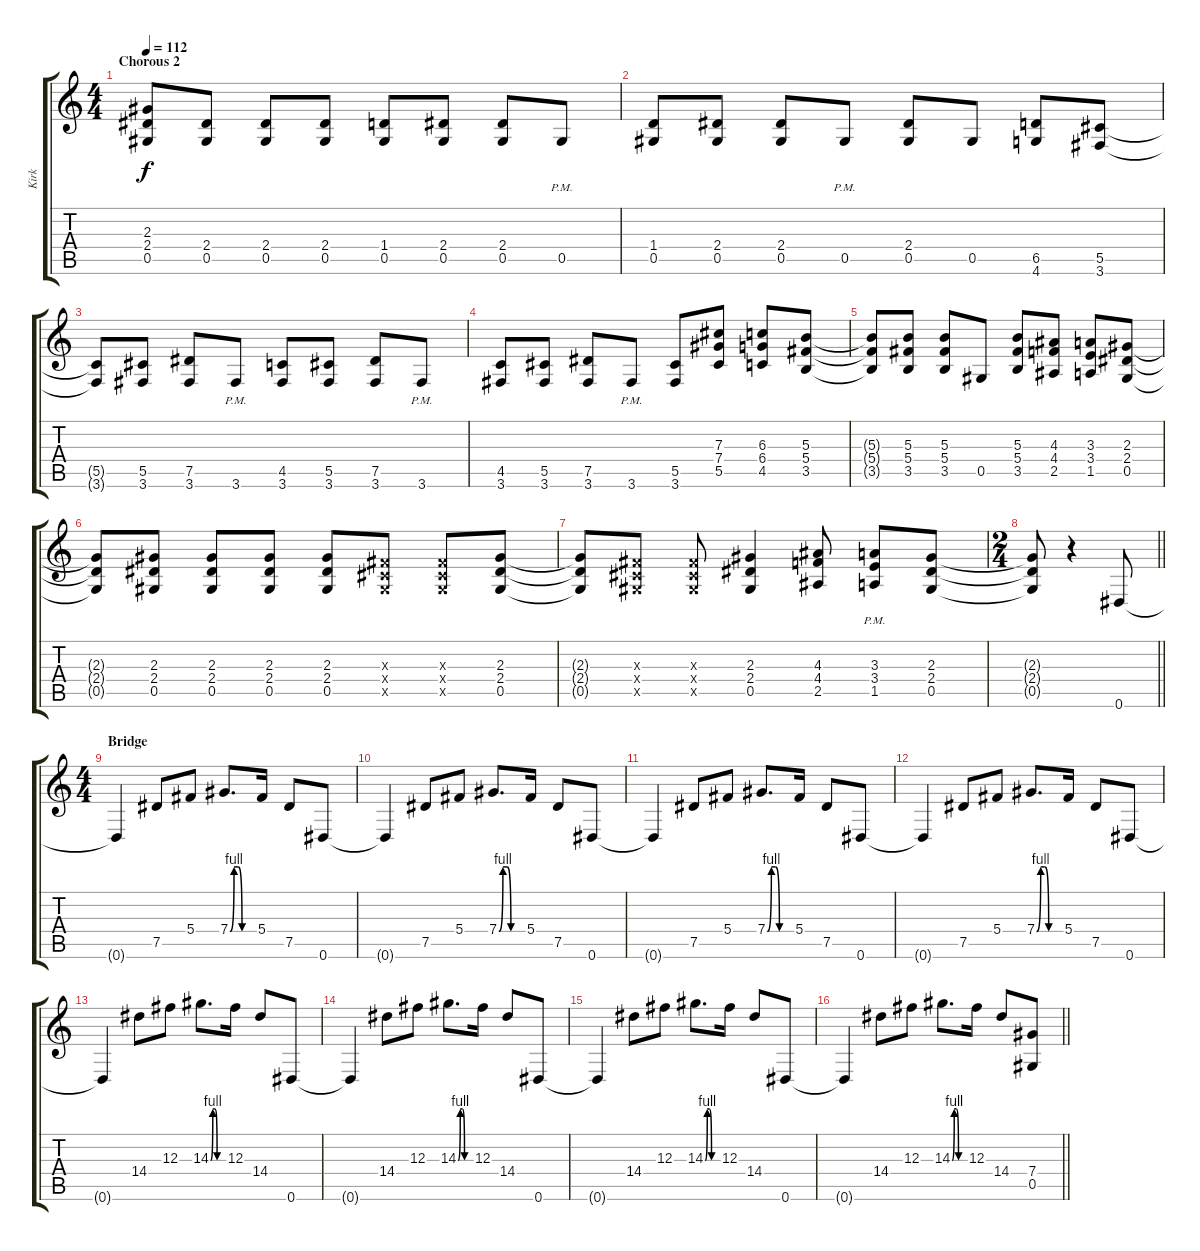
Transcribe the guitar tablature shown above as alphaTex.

\track ("Kirk" "Kirk") {instrument distortionguitar}
\staff {score tabs}
\tuning (Eb4 Bb3 Gb3 Db3 Ab2 Eb2) {hide}
\ts (4 4)
\section ("" "Chorous 2")
\tempo 112
\clef g2
\ks c
(2.3{t} 2.4{t} 0.5{t}).8{dy f} (2.4 0.5).8 (2.4 0.5).8 (2.4 0.5).8 (1.4 0.5).8 (2.4 0.5).8 (2.4 0.5).8 0.5{pm}.8 |
(1.4 0.5).8 (2.4 0.5).8 (2.4 0.5).8 0.5{pm}.8 (2.4 0.5).8 0.5.8 (6.5 4.6).8 (5.5 3.6).8 |
(5.5{t} 3.6{t}).8 (5.5 3.6).8 (7.5 3.6).8 3.6{pm}.8 (4.5 3.6).8 (5.5 3.6).8 (7.5 3.6).8 3.6{pm}.8 |
(4.5 3.6).8 (5.5 3.6).8 (7.5 3.6).8 3.6{pm}.8 (5.5 3.6).8 (7.3 7.4 5.5).8 (6.3 6.4 4.5).8 (5.3 5.4 3.5).8 |
(5.3{t} 5.4{t} 3.5{t}).8 (5.3 5.4 3.5).8 (5.3 5.4 3.5).8 0.5.8 (5.3 5.4 3.5).8 (4.3 4.4 2.5).8 (3.3 3.4 1.5).8 (2.3 2.4 0.5).8 |
(2.3{t} 2.4{t} 0.5{t}).8 (2.3 2.4 0.5).8 (2.3 2.4 0.5).8 (2.3 2.4 0.5).8 (2.3 2.4 0.5).8 (0.3{x} 0.4{x} 0.5{x}).8 (0.3{x} 0.4{x} 0.5{x}).8 (2.3 2.4 0.5).8 |
(2.3{t} 2.4{t} 0.5{t}).8 (0.3{x} 0.4{x} 0.5{x}).8 (0.3{x} 0.4{x} 0.5{x}).8 (2.3 2.4 0.5).4 (4.3 4.4 2.5).8 (3.3{pm} 3.4{pm} 1.5{pm}).8 (2.3 2.4 0.5).8 |
\ts (2 4)
\barLineRight lightlight
(2.3{t} 2.4{t} 0.5{t}).8 r.4 0.6.8 |
\ts (4 4)
\section ("" "Bridge")
0.6{t}.4 7.5.8 5.4.8 7.4{be (custom 0 0 10 4 20 4 30 0 60 0)}.8{d} 5.4.16 7.5.8 0.6.8 |
0.6{t}.4 7.5.8 5.4.8 7.4{be (custom 0 0 10 4 20 4 30 0 60 0)}.8{d} 5.4.16 7.5.8 0.6.8 |
0.6{t}.4 7.5.8 5.4.8 7.4{be (custom 0 0 10 4 20 4 30 0 60 0)}.8{d} 5.4.16 7.5.8 0.6.8 |
0.6{t}.4 7.5.8 5.4.8 7.4{be (custom 0 0 10 4 20 4 30 0 60 0)}.8{d} 5.4.16 7.5.8 0.6.8 |
0.6{t}.4 14.4.8 12.3.8 14.3{be (custom 0 0 10 4 20 4 30 0 60 0)}.8{d} 12.3.16 14.4.8 0.6.8 |
0.6{t}.4 14.4.8 12.3.8 14.3{be (custom 0 0 10 4 20 4 30 0 60 0)}.8{d} 12.3.16 14.4.8 0.6.8 |
0.6{t}.4 14.4.8 12.3.8 14.3{be (custom 0 0 10 4 20 4 30 0 60 0)}.8{d} 12.3.16 14.4.8 0.6.8 |
\barLineRight lightlight
0.6{t}.4 14.4.8 12.3.8 14.3{be (custom 0 0 10 4 20 4 30 0 60 0)}.8{d} 12.3.16 14.4.8 (7.4 0.5).8{volume 7}
